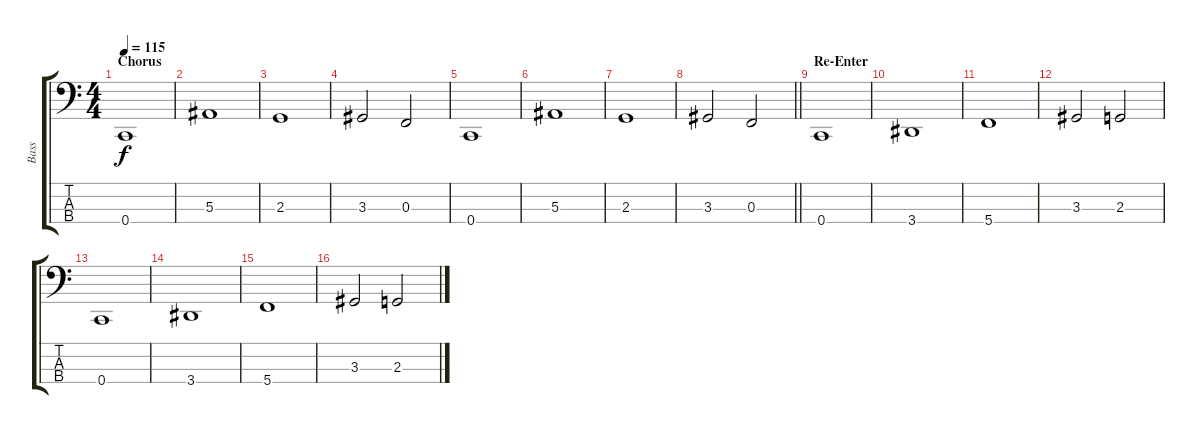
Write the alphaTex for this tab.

\track ("Bass" "Bass") {instrument electricbassfinger}
\staff {score tabs}
\tuning (Eb2 Bb1 F1 C1) {hide}
\ts (4 4)
\section ("" "Chorus")
\tempo 115
\clef f4
\ks c
0.4.1{dy f} |
5.3.1 |
2.3.1 |
3.3.2 0.3.2 |
0.4.1 |
5.3.1 |
2.3.1 |
\barLineRight lightlight
3.3.2 0.3.2 |
\section ("" "Re-Enter")
0.4.1 |
3.4.1 |
5.4.1 |
3.3.2 2.3.2 |
0.4.1 |
3.4.1 |
5.4.1 |
3.3.2 2.3.2
